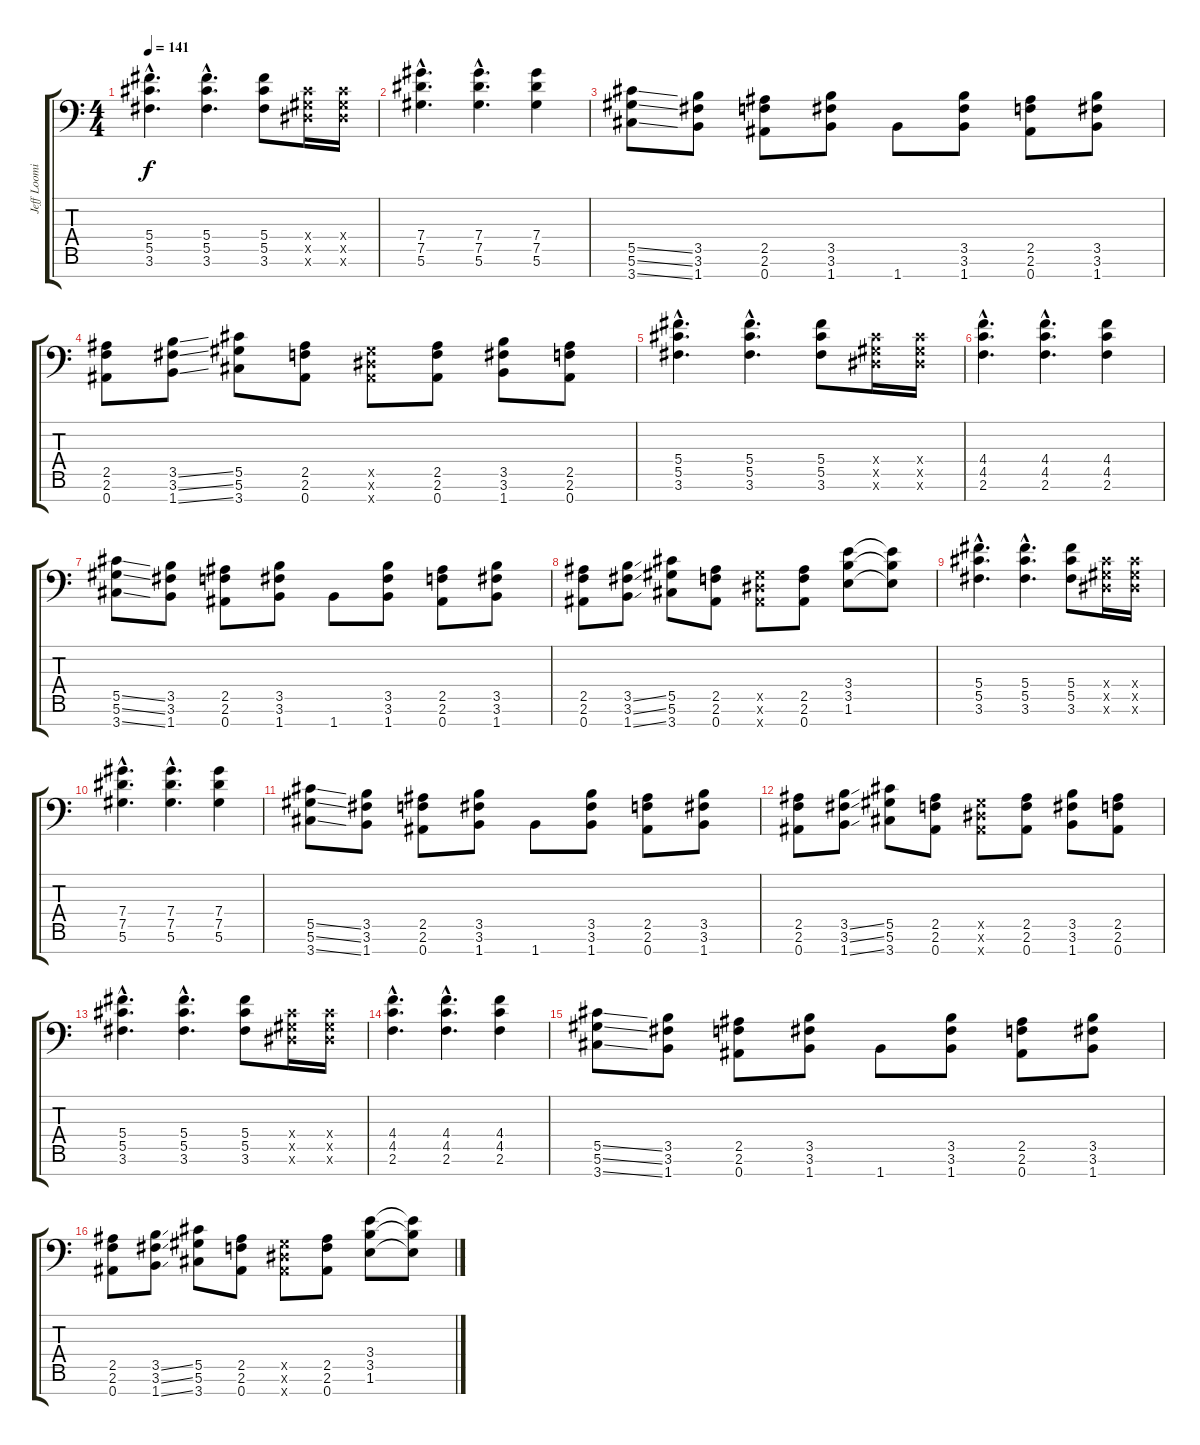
\track ("Jeff Loomis Rhythm" "Jeff Loomi") {instrument distortionguitar}
\staff {score tabs}
\tuning (Eb4 Bb3 Gb3 Db3 Ab2 Eb2 Bb1) {hide}
\ts (4 4)
\tempo 141
\clef f4
\ks c
(5.4{hac} 5.5{hac} 3.6{hac}).4{d dy f} (5.4{hac} 5.5{hac} 3.6{hac}).4{d} (5.4 5.5 3.6).8 (0.4{x} 0.5{x} 0.6{x}).16 (0.4{x} 0.5{x} 0.6{x}).16 |
(7.4{hac} 7.5{hac} 5.6{hac}).4{d} (7.4{hac} 7.5{hac} 5.6{hac}).4{d} (7.4 7.5 5.6).4 |
(5.5{ss} 5.6{ss} 3.7{ss}).8 (3.5 3.6 1.7).8 (2.5 2.6 0.7).8 (3.5 3.6 1.7).8 1.7.8 (3.5 3.6 1.7).8 (2.5 2.6 0.7).8 (3.5 3.6 1.7).8 |
(2.5 2.6 0.7).8 (3.5{ss} 3.6{ss} 1.7{ss}).8 (5.5 5.6 3.7).8 (2.5 2.6 0.7).8 (0.5{x} 0.6{x} 0.7{x}).8 (2.5 2.6 0.7).8 (3.5 3.6 1.7).8 (2.5 2.6 0.7).8 |
(5.4{hac} 5.5{hac} 3.6{hac}).4{d} (5.4{hac} 5.5{hac} 3.6{hac}).4{d} (5.4 5.5 3.6).8 (0.4{x} 0.5{x} 0.6{x}).16 (0.4{x} 0.5{x} 0.6{x}).16 |
(4.4{hac} 4.5{hac} 2.6{hac}).4{d} (4.4{hac} 4.5{hac} 2.6{hac}).4{d} (4.4 4.5 2.6).4 |
(5.5{ss} 5.6{ss} 3.7{ss}).8 (3.5 3.6 1.7).8 (2.5 2.6 0.7).8 (3.5 3.6 1.7).8 1.7.8 (3.5 3.6 1.7).8 (2.5 2.6 0.7).8 (3.5 3.6 1.7).8 |
(2.5 2.6 0.7).8 (3.5{ss} 3.6{ss} 1.7{ss}).8 (5.5 5.6 3.7).8 (2.5 2.6 0.7).8 (0.5{x} 0.6{x} 0.7{x}).8 (2.5 2.6 0.7).8 (3.4 3.5 1.6).8 (3.4{t} 3.5{t} 1.6{t}).8 |
(5.4{hac} 5.5{hac} 3.6{hac}).4{d} (5.4{hac} 5.5{hac} 3.6{hac}).4{d} (5.4 5.5 3.6).8 (0.4{x} 0.5{x} 0.6{x}).16 (0.4{x} 0.5{x} 0.6{x}).16 |
(7.4{hac} 7.5{hac} 5.6{hac}).4{d} (7.4{hac} 7.5{hac} 5.6{hac}).4{d} (7.4 7.5 5.6).4 |
(5.5{ss} 5.6{ss} 3.7{ss}).8 (3.5 3.6 1.7).8 (2.5 2.6 0.7).8 (3.5 3.6 1.7).8 1.7.8 (3.5 3.6 1.7).8 (2.5 2.6 0.7).8 (3.5 3.6 1.7).8 |
(2.5 2.6 0.7).8 (3.5{ss} 3.6{ss} 1.7{ss}).8 (5.5 5.6 3.7).8 (2.5 2.6 0.7).8 (0.5{x} 0.6{x} 0.7{x}).8 (2.5 2.6 0.7).8 (3.5 3.6 1.7).8 (2.5 2.6 0.7).8 |
(5.4{hac} 5.5{hac} 3.6{hac}).4{d} (5.4{hac} 5.5{hac} 3.6{hac}).4{d} (5.4 5.5 3.6).8 (0.4{x} 0.5{x} 0.6{x}).16 (0.4{x} 0.5{x} 0.6{x}).16 |
(4.4{hac} 4.5{hac} 2.6{hac}).4{d} (4.4{hac} 4.5{hac} 2.6{hac}).4{d} (4.4 4.5 2.6).4 |
(5.5{ss} 5.6{ss} 3.7{ss}).8 (3.5 3.6 1.7).8 (2.5 2.6 0.7).8 (3.5 3.6 1.7).8 1.7.8 (3.5 3.6 1.7).8 (2.5 2.6 0.7).8 (3.5 3.6 1.7).8 |
(2.5 2.6 0.7).8 (3.5{ss} 3.6{ss} 1.7{ss}).8 (5.5 5.6 3.7).8 (2.5 2.6 0.7).8 (0.5{x} 0.6{x} 0.7{x}).8 (2.5 2.6 0.7).8 (3.4 3.5 1.6).8 (3.4{t} 3.5{t} 1.6{t}).8
